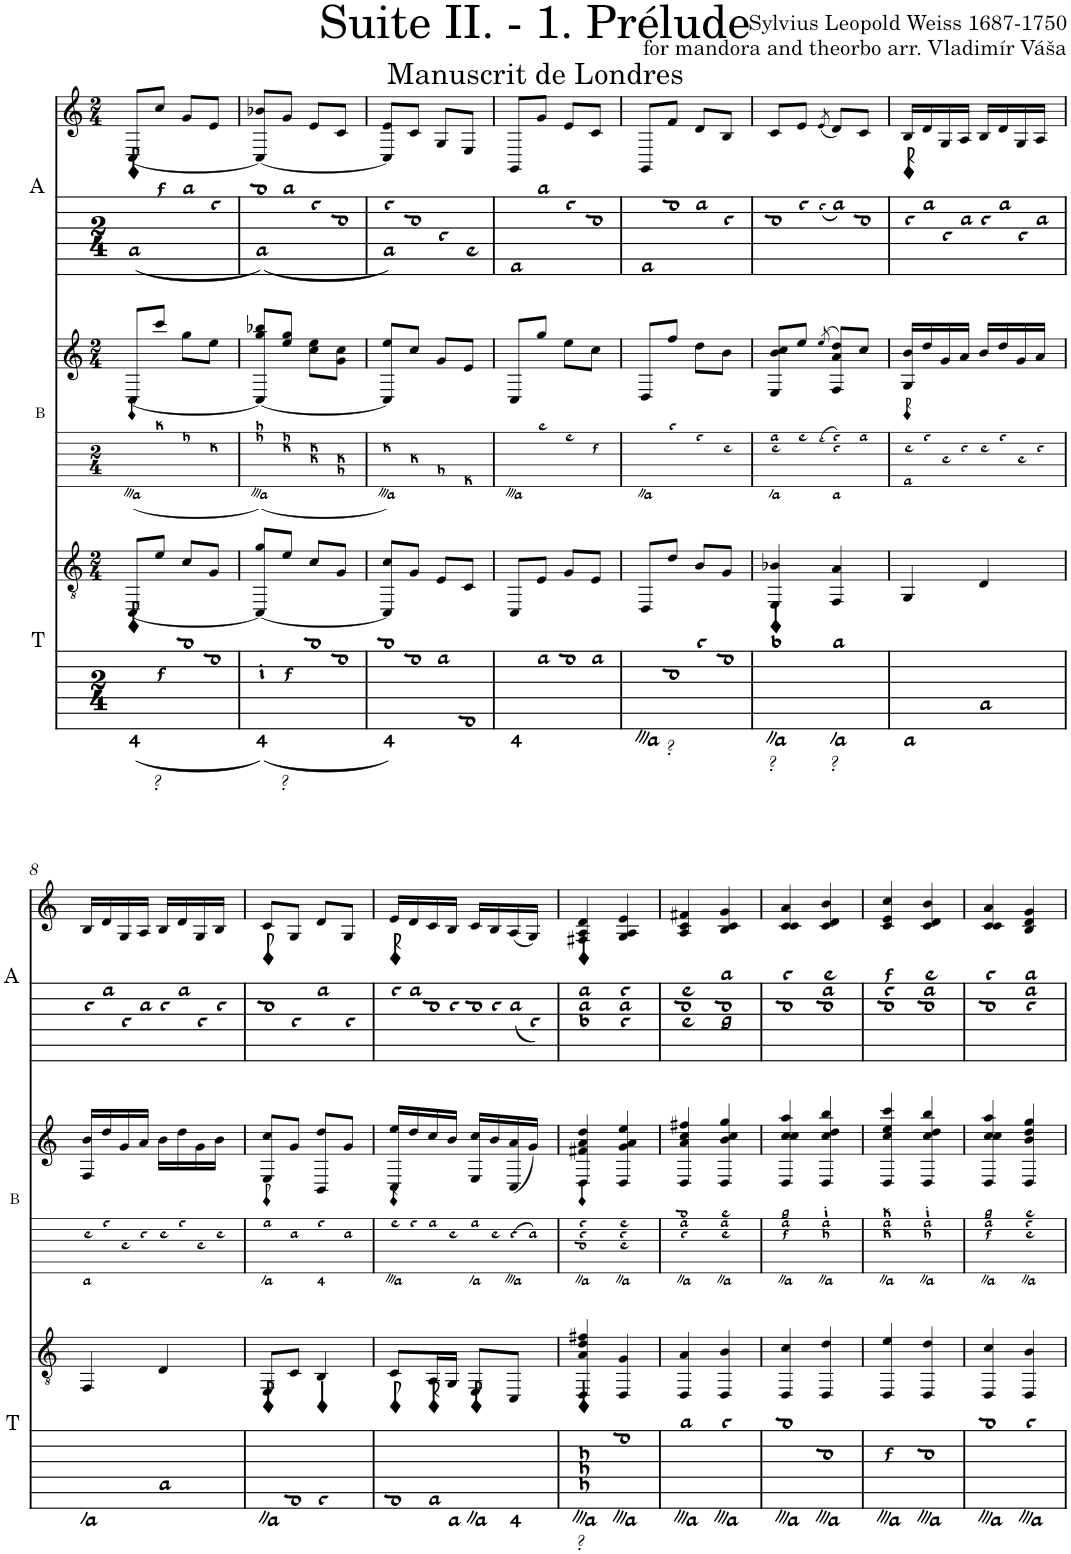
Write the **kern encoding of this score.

**kern	**kern	**kern	**kern	**kern	**kern
*part3	*part3	*part2	*part2	*part1	*part1
*staff6	*staff5	*staff4	*staff3	*staff2	*staff1
*I"T	*	*I"B	*	*I"A	*
*I'T	*	*I'B	*	*I'A	*
*stria6	*stria5	*stria6	*stria5	*stria6	*stria5
*	*clefGv2	*	*clefG2	*	*clefG2
*k[]	*k[]	*k[]	*k[]	*k[]	*k[]
*M2/4	*M2/4	*M2/4	*M2/4	*M2/4	*M2/4
=1	=1	=1	=1	=1	=1
[<8CCL	[<8CC/L	[<8CL	[<8C/L	[<8CL	[<8C/L
!LO:TX:b:i:t=?	!	!	!	!	!
8eJ	8e/J	8cccJ	8ccc/J	8ccJ	8cc/J
8cL	8c/L	8ggL	8gg\L	8gL	8g/L
8GJ	8G/J	8eeJ	8ee\J	8eJ	8e/J
=2	=2	=2	=2	=2	=2
8CC_\ 8g\L	8CC/_ 8g/L	8C_\ 8gg\ 8bb-X\L	8C/_ 8gg/ 8bb-X/L	8C_\ 8b-X\L	8C/_ 8b-X/L
!LO:TX:b:i:t=?	!	!	!	!	!
8eJ	8e/J	8ee\ 8gg\J	8ee/ 8gg/J	8gJ	8g/J
8cL	8c/L	8cc\ 8ee\L	8cc\ 8ee\L	8eL	8e/L
8GJ	8G/J	8g\ 8cc\J	8g\ 8cc\J	8cJ	8c/J
=3	=3	=3	=3	=3	=3
8CC]\ 8c\L	8CC/] 8c/L	8C]\ 8ee\L	8C/] 8ee/L	8C]\ 8e\L	8C/] 8e/L
8GJ	8G/J	8ccJ	8cc/J	8cJ	8c/J
8EL	8E/L	8gL	8g/L	8GL	8G/L
8CJ	8C/J	8eJ	8e/J	8EJ	8E/J
=4	=4	=4	=4	=4	=4
8CCL	8CC/L	8CL	8C/L	8GGL	8GG/L
8EJ	8E/J	8ggJ	8gg/J	8gJ	8g/J
8GL	8G/L	8eeL	8ee\L	8eL	8e/L
8EJ	8E/J	8ccJ	8cc\J	8cJ	8c/J
=5	=5	=5	=5	=5	=5
8DDL	8DD/L	8DL	8D/L	8GGL	8GG/L
!LO:TX:b:i:t=?	!	!	!	!	!
8dJ	8d/J	8ffJ	8ff/J	8fJ	8f/J
8BL	8B/L	8ddL	8dd\L	8dL	8d/L
8GJ	8G/J	8bJ	8b\J	8BJ	8B/J
=6	=6	=6	=6	=6	=6
!LO:TX:b:i:t=?	!	!	!	!	!
4EE 4B-X	4EE/ 4B-X/	8E\ 8b\ 8cc\L	8E/ 8b/ 8cc/L	8cL	8c/L
.	.	8eeJ	8ee/J	8eJ	8e/J
.	.	qee	(>8qee/	qe	(8qe/
!LO:TX:b:i:t=?	!	!	!	!	!
4FF 4A	4FF/ 4A/	8F\ 8a\ 8dd\L	8F/ 8a/ 8dd/L)	8dL	8d/L)
.	.	8ccJ	8cc/J	8cJ	8c/J
=7	=7	=7	=7	=7	=7
4GG	4GG/	16G\ 16b\LL	16G/ 16b/LL	16BLL	16B/LL
.	.	16ddJ	16dd/	16dJ	16d/
.	.	16gL	16g/	16GL	16G/
.	.	16aJJ	16a/JJ	16AJJ	16A/JJ
4D	4D/	16bLL	16b/LL	16BLL	16B/LL
.	.	16ddJ	16dd/	16dJ	16d/
.	.	16gL	16g/	16GL	16G/
.	.	16aJJ	16a/JJ	16AJJ	16A/JJ
!!LO:LB:g=z
=8	=8	=8	=8	=8	=8
4FF	4FF/	16F\ 16b\LL	16F/ 16b/LL	16BLL	16B/LL
.	.	16ddJ	16dd/	16dJ	16d/
.	.	16gL	16g/	16GL	16G/
.	.	16aJJ	16a/JJ	16AJJ	16A/JJ
4D	4D/	16bLL	16b\LL	16BLL	16B/LL
.	.	16ddJ	16dd\	16dJ	16d/
.	.	16gL	16g\	16GL	16G/
.	.	16bJJ	16b\JJ	16BJJ	16B/JJ
=9	=9	=9	=9	=9	=9
8EEL	8EE/L	8E\ 8cc\L	8E/ 8cc/L	8cL	8c/L
8CJ	8C/J	8gJ	8g/J	8GJ	8G/J
4BB	4BB/	8BB\ 8dd\L	8BB/ 8dd/L	8dL	8d/L
.	.	8gJ	8g/J	8GJ	8G/J
=10	=10	=10	=10	=10	=10
8CL	8C/L	16C\ 16ee\LL	16C/ 16ee/LL	16eLL	16e/LL
.	.	16ddJ	16dd/	16dJ	16d/
16AAL	16AA/L	16ccL	16cc/	16cL	16c/
16GGJJ	16GG/JJ	16bJJ	16b/JJ	16BJJ	16B/JJ
8EEL	8EE/L	16E\ 16cc\LL	16E/ 16cc/LL	16cLL	16c/LL
.	.	16bJ	16b/	16BJ	16B/
8CCJ	8CC/J	16C\ 16a\L	(16C/ 16a/	16AL	(16A/
.	.	16gJJ	16g/JJ)	16GJJ	16G/JJ)
=11	=11	=11	=11	=11	=11
!LO:TX:b:i:t=?	!	!	!	!	!
4DD 4A 4d 4f#X	4DD/ 4A/ 4d/ 4f#X/	4D 4f#X 4a 4dd	4D/ 4f#X/ 4a/ 4dd/	4F#X 4A 4d	4F#X/ 4A/ 4d/
4DD 4G	4DD/ 4G/	4D 4g 4a 4ee	4D/ 4g/ 4a/ 4ee/	4G 4A 4e	4G/ 4A/ 4e/
=12	=12	=12	=12	=12	=12
4DD 4A	4DD/ 4A/	4D 4a 4cc 4ff#X	4D/ 4a/ 4cc/ 4ff#X/	4A 4c 4f#X	4A/ 4c/ 4f#X/
4DD 4B	4DD/ 4B/	4D 4b 4cc 4gg	4D/ 4b/ 4cc/ 4gg/	4B 4c 4g	4B/ 4c/ 4g/
=13	=13	=13	=13	=13	=13
4DD 4c	4DD/ 4c/	4D 4cc 4cc 4aa	4D/ 4cc/ 4cc/ 4aa/	4c 4c 4a	4c/ 4c/ 4a/
4DD 4d	4DD/ 4d/	4D 4dd 4cc 4bb	4D/ 4cc/ 4dd/ 4bb/	4c 4d 4b	4c/ 4d/ 4b/
=14	=14	=14	=14	=14	=14
4DD 4e	4DD/ 4e/	4D 4ee 4cc 4ccc	4D/ 4cc/ 4ee/ 4ccc/	4c 4e 4cc	4c/ 4e/ 4cc/
4DD 4d	4DD/ 4d/	4D 4dd 4cc 4bb	4D/ 4cc/ 4dd/ 4bb/	4c 4d 4b	4c/ 4d/ 4b/
=15	=15	=15	=15	=15	=15
4DD 4c	4DD/ 4c/	4D 4cc 4cc 4aa	4D/ 4cc/ 4cc/ 4aa/	4c 4c 4a	4c/ 4c/ 4a/
4DD 4B	4DD/ 4B/	4D 4b 4dd 4gg	4D/ 4b/ 4dd/ 4gg/	4B 4d 4g	4B/ 4d/ 4g/
=	=	=	=	=	=
*-	*-	*-	*-	*-	*-
